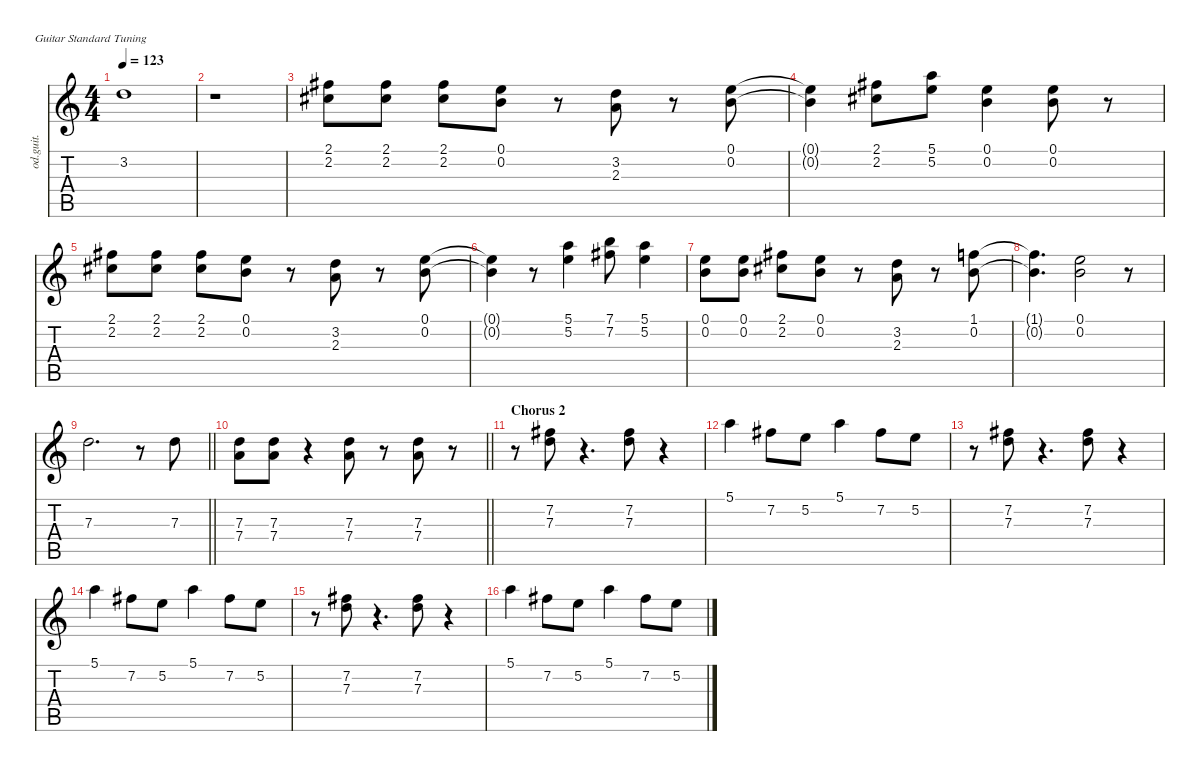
\defaultSystemsLayout 4
\hideDynamics
\bracketExtendMode nobrackets
\otherSystemsTrackNameOrientation horizontal
\track ("Guitar 1" "od.guit.") {defaultSystemsLayout 4 instrument overdrivenguitar}
\staff {score tabs}
\tuning (E4 B3 G3 D3 A2 E2)
\ts (4 4)
\tempo 123
\clef g2
\ks c
3.2{t}.1{dy f beam Down} |
r.1{beam Down} |
(2.1{acc #} 2.2{acc #}).8{beam Down} (2.1{acc #} 2.2{acc #}).8{dy mp beam Down} (2.1{acc #} 2.2{acc #}).8{beam Down} (0.1 0.2).8{dy mf beam Down} r.8{beam Down} (3.2 2.3).8{beam Down} r.8{beam Down} (0.1 0.2).8{beam Down} |
(0.1{t} 0.2{t}).4{dy f beam Down} (2.1{acc #} 2.2{acc #}).8{dy mp beam Down} (5.1 5.2).8{beam Down} (0.1 0.2).4{beam Down} (0.1 0.2).8{dy mf beam Down} r.8{beam Down} |
(2.1{acc #} 2.2{acc #}).8{dy f beam Down} (2.1{acc #} 2.2{acc #}).8{dy mp beam Down} (2.1{acc #} 2.2{acc #}).8{beam Down} (0.1 0.2).8{dy mf beam Down} r.8{beam Down} (3.2 2.3).8{beam Down} r.8{beam Down} (0.1 0.2).8{beam Down} |
(0.1{t} 0.2{t}).4{dy f beam Down} r.8{beam Down} (5.1 5.2).4{dy mf beam Down} (7.1 7.2{acc #}).8{dy mp beam Down} (5.1 5.2).4{beam Down} |
(0.1 0.2).8{dy f beam Down} (0.1 0.2).8{dy ff beam Down} (2.1{acc #} 2.2{acc #}).8{dy mf beam Down} (0.1 0.2).8{dy ff beam Down} r.8{beam Down} (3.2 2.3).8{dy mf beam Down} r.8{beam Down} (1.1 0.2).8{beam Down} |
(1.1{t} 0.2{t}).4{d dy f beam Down} (0.1 0.2).2{dy mp beam Down} r.8{beam Down} |
\barLineRight lightlight
7.3.2{d dy f beam Down} r.8{beam Down} 7.3.8{beam Down} |
\barLineRight lightlight
(7.3 7.4).8{beam Down} (7.3 7.4).8{dy mp beam Down} r.4{beam Down} (7.3 7.4).8{beam Down} r.8{beam Down} (7.3 7.4).8{dy mf beam Down} r.8{beam Down} |
\section ("" "Chorus 2")
r.8{beam Down} (7.2{acc #} 7.3).8{beam Down} r.4{d beam Down} (7.2{acc #} 7.3).8{beam Down} r.4{beam Down} |
5.1.4{dy ff beam Down} 7.2{acc #}.8{dy f beam Down} 5.2.8{beam Down} 5.1.4{dy ff beam Down} 7.2{acc #}.8{dy f beam Down} 5.2.8{beam Down} |
r.8{beam Down} (7.2{acc #} 7.3).8{dy mf beam Down} r.4{d beam Down} (7.2{acc #} 7.3).8{dy f beam Down} r.4{beam Down} |
5.1.4{dy ff beam Down} 7.2{acc #}.8{dy f beam Down} 5.2.8{beam Down} 5.1.4{dy ff beam Down} 7.2{acc #}.8{dy f beam Down} 5.2.8{beam Down} |
r.8{beam Down} (7.2{acc #} 7.3).8{dy mf beam Down} r.4{d beam Down} (7.2{acc #} 7.3).8{beam Down} r.4{beam Down} |
5.1.4{dy ff beam Down} 7.2{acc #}.8{dy f beam Down} 5.2.8{beam Down} 5.1.4{dy ff beam Down} 7.2{acc #}.8{dy f beam Down} 5.2.8{beam Down}
